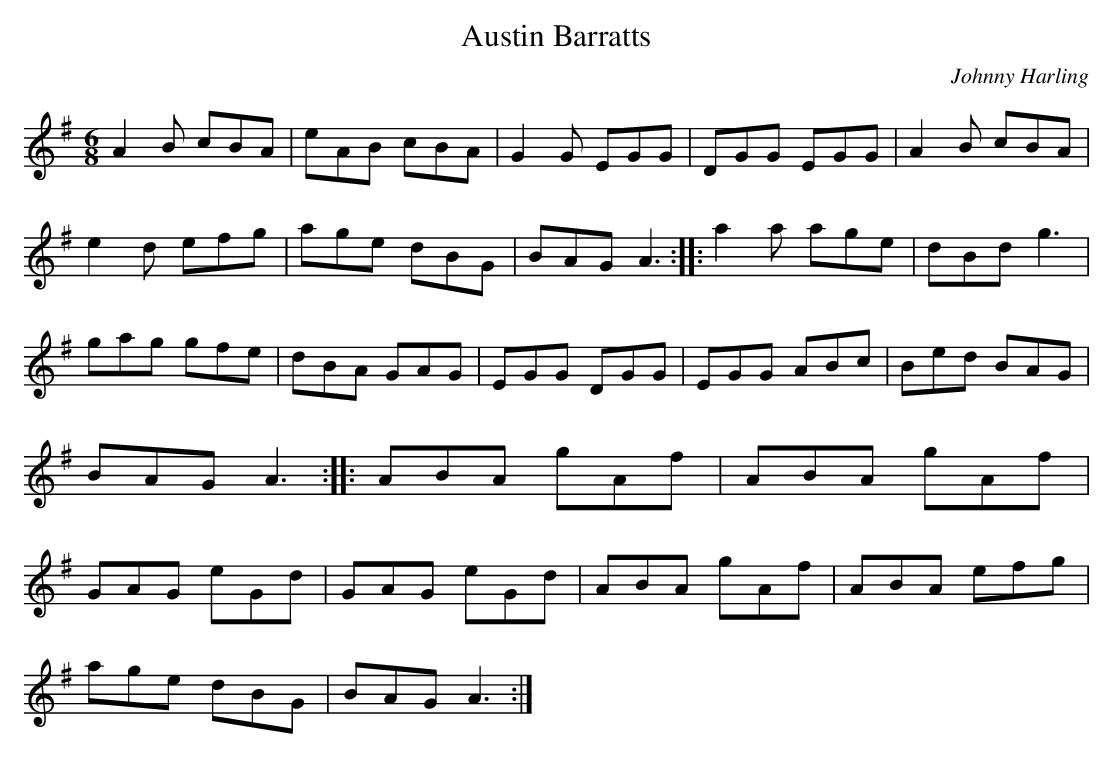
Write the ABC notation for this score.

X:1
T:Austin Barratts
C:Johnny Harling
M:6/8
L:1/8
K:G
A2 B cBA |eAB cBA |G2 G EGG |DGG EGG |A2 B cBA |e2 d efg |age dBG |BAG A3 ::a2 a age |dBd g3 |gag gfe |dBA GAG |EGG DGG |EGG ABc |Bed BAG |BAG A3 ::ABA gAf |ABA gAf |GAG eGd |GAG eGd |ABA gAf |ABA efg |
age dBG |BAG A3 :|
